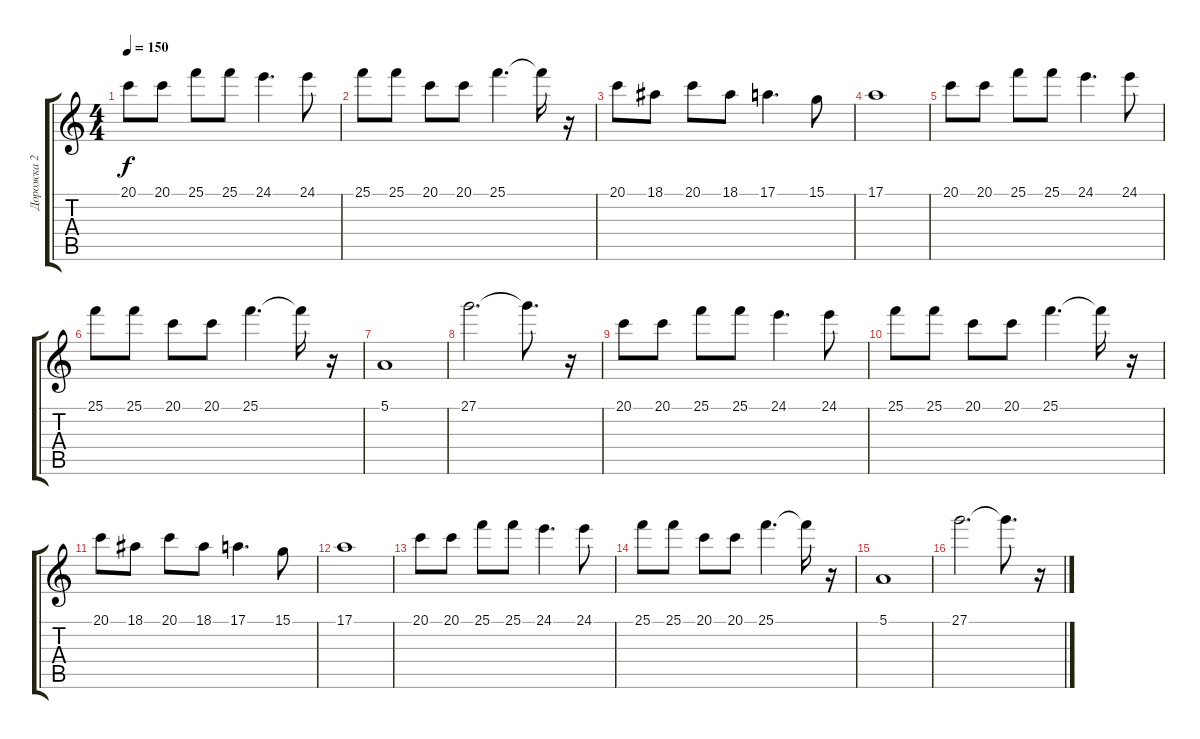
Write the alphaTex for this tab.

\track ("Дорожка 2" "Дорожка 2") {instrument pad1newage}
\staff {score tabs}
\tuning (E4 B3 G3 D3 A2 E2) {hide}
\ts (4 4)
\tempo 150
\clef g2
\ks c
20.1.8{dy f} 20.1.8 25.1.8 25.1.8 24.1.4{d} 24.1.8 |
25.1.8 25.1.8 20.1.8 20.1.8 25.1.4{d} 25.1{t}.16 r.16 |
20.1.8 18.1.8 20.1.8 18.1.8 17.1.4{d} 15.1.8 |
17.1.1 |
20.1.8 20.1.8 25.1.8 25.1.8 24.1.4{d} 24.1.8 |
25.1.8 25.1.8 20.1.8 20.1.8 25.1.4{d} 25.1{t}.16 r.16 |
5.1.1 |
27.1.2{d} 27.1{t}.8{d} r.16 |
20.1.8 20.1.8 25.1.8 25.1.8 24.1.4{d} 24.1.8 |
25.1.8 25.1.8 20.1.8 20.1.8 25.1.4{d} 25.1{t}.16 r.16 |
20.1.8 18.1.8 20.1.8 18.1.8 17.1.4{d} 15.1.8 |
17.1.1 |
20.1.8 20.1.8 25.1.8 25.1.8 24.1.4{d} 24.1.8 |
25.1.8 25.1.8 20.1.8 20.1.8 25.1.4{d} 25.1{t}.16 r.16 |
5.1.1 |
27.1.2{d} 27.1{t}.8{d} r.16
